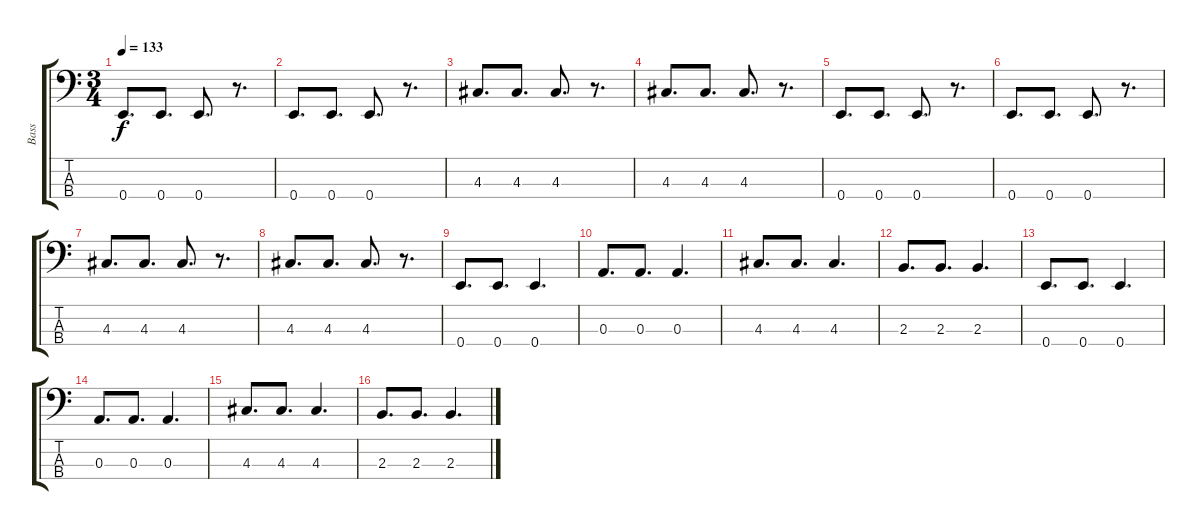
\track ("Bass" "Bass") {instrument electricbasspick}
\staff {score tabs}
\tuning (G2 D2 A1 E1) {hide}
\ts (3 4)
\tempo 133
\clef f4
\ks c
0.4.8{d dy f} 0.4.8{d} 0.4.8{d} r.8{d} |
0.4.8{d} 0.4.8{d} 0.4.8{d} r.8{d} |
4.3.8{d} 4.3.8{d} 4.3.8{d} r.8{d} |
4.3.8{d} 4.3.8{d} 4.3.8{d} r.8{d} |
0.4.8{d} 0.4.8{d} 0.4.8{d} r.8{d} |
0.4.8{d} 0.4.8{d} 0.4.8{d} r.8{d} |
4.3.8{d} 4.3.8{d} 4.3.8{d} r.8{d} |
4.3.8{d} 4.3.8{d} 4.3.8{d} r.8{d} |
0.4.8{d} 0.4.8{d} 0.4.4{d} |
0.3.8{d} 0.3.8{d} 0.3.4{d} |
4.3.8{d} 4.3.8{d} 4.3.4{d} |
2.3.8{d} 2.3.8{d} 2.3.4{d} |
0.4.8{d} 0.4.8{d} 0.4.4{d} |
0.3.8{d} 0.3.8{d} 0.3.4{d} |
4.3.8{d} 4.3.8{d} 4.3.4{d} |
2.3.8{d} 2.3.8{d} 2.3.4{d}
